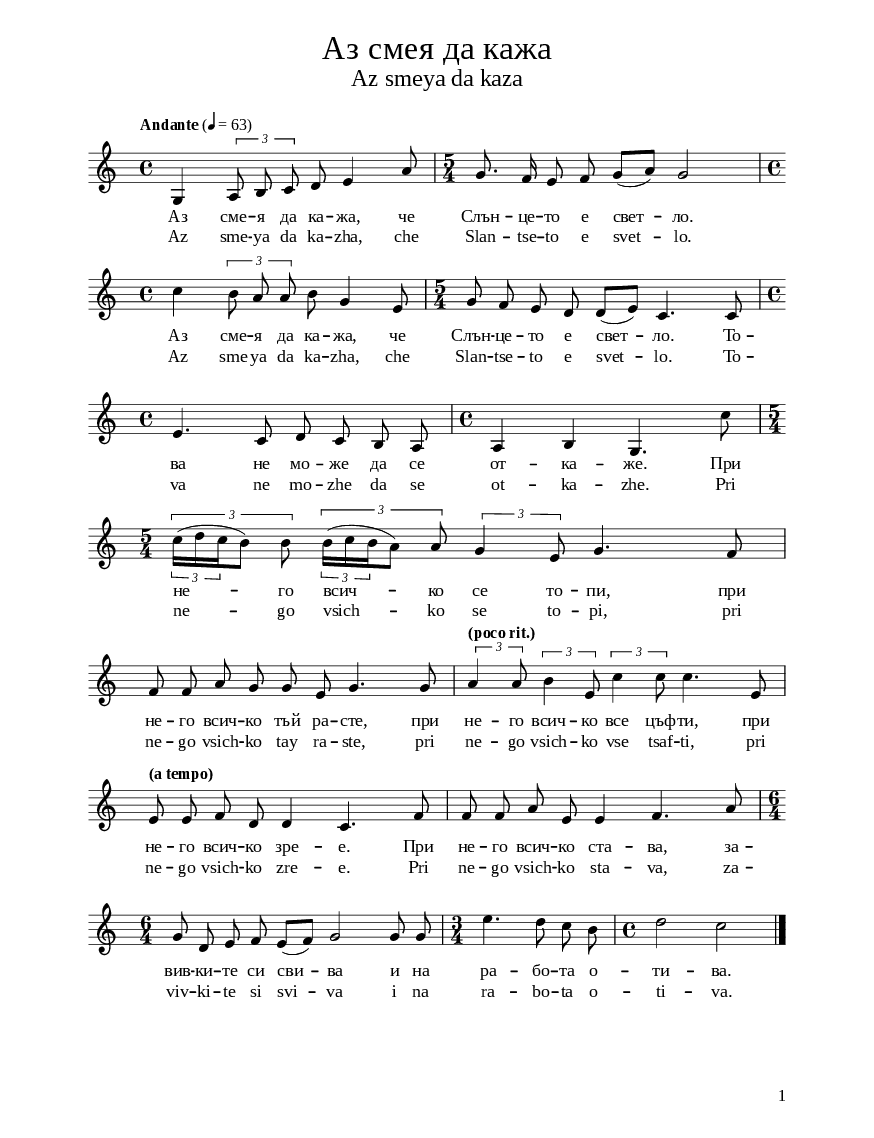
\version "2.24.0"

% include paper part and global functions
\include "include/globals.ily"

\bookpart {
  \label #'ref039
  \tocItem \markup " "
  \include "include/bookpart-paper.ily"
  \score {
    \include "include/score-layout.ily"


    \new Voice \relative c' {
      \clef treble
      \key c \major
      \time 4/4
      \tempoFunc "Andante" 4 "63"
      \autoBeamOff
      g4 \tuplet 3/2 {  a8   b8   c8  }  d8   e4   a8 | \time 5/4  | g8.   f16   e8   f8   g8 ( [ a8 ) ]   g2 \break |

      \time 4/4  | c4 \tuplet 3/2 {  b8   a8   a8  } b8   g4   e8 | \time 5/4  | g8   f8   e8   d8   d8 ( [ e8 ) ]   c4.   c8 \break |

      \time 4/4  | e4.   c8   d8   c8   b8  a8 |   \time 4/4   a4   b4   g4.   c'8  | \time 5/4 \break

      \tweak direction #up \tuplet 3/2 { \once \override Slur.positions = #'(1 . 1) \tuplet 3/2 { c16 ([ d16  c16 } b8]) b8 }

      \tweak direction #up \tuplet 3/2 { \once \override Slur.positions = #'(1.05 . 0.1) \tuplet 3/2 { b16 [( c16  b16 } a8 )] a8 }

      \tuplet 3/2 { g4 e8 } g4. f8 \break


      f8   f8   a8   g8   g8 e8   g4. g8 | \tempo "(poco rit.)"  \tuplet 3/2 { a4 a8 } \tuplet 3/2 { b4 e,8 } \tweak direction #up \tuplet 3/2 { c'4 c8 } c4. e,8 \break

      \tempo "(a tempo)" e8 e8   f8 d8   d4   c4.   f8 f8   f8   a8   e8   e4 f4.   a8 \break

      \time 6/4   g8   d8   e8   f8   e8 ( [ f8 ) ]   g2   g8   g8 \time 3/4 e'4. d8 c8 b8 \time 4/4 d2 c2 \bar "|." \break

    }

    \addlyrics {

      Аз сме -- я да ка -- жа, че Слън
      -- це -- то е свет -- ло. Аз сме
      -- я да ка -- жа, че Слън -- це --
      то е свет -- ло. То -- ва не
      мо -- же да се от -- ка -- же. При
      не --   го всич  --
      ко се то -- пи, при не -- го
      всич -- ко тъй ра -- сте, при не --
      го всич -- ко все цъф -- ти, при
      не -- го всич -- ко зре -- е. При
      не -- го всич -- ко ста -- ва, за --
      вив -- ки -- те си сви -- ва и
      на ра -- бо -- та о -- ти -- ва.


    }
    \addlyrics {
      Az sme -- ya da ka -- zha, che Slan
      -- tse -- to e svet -- lo. Az sme
      -- ya da ka -- zha, che Slan -- tse --
      to e svet -- lo. To -- va ne
      mo -- zhe da se ot -- ka -- zhe. Pri
      ne --   go vsich  --
      ko se to -- pi, pri ne -- go
      vsich -- ko tay ra -- ste, pri ne --
      go vsich -- ko vse tsaf -- ti, pri
      ne -- go vsich -- ko zre -- e. Pri
      ne -- go vsich -- ko sta -- va, za --
      viv -- ki -- te si svi -- va i
      na ra -- bo -- ta o -- ti -- va.
    }

    \header {
      title = \titleFunc "Аз смея да кажа" "Az smeya da kaza"
    }

    \midi{}

  } % score

  %\markup \dc-one "D.C. al Fine"
  %

  % include foreign translation(s) of the song

  \pageBreak
  \version "2.24.0"

\markup \fill-line { \fontsize #deTitleFontSize "Ich wage zu sagen" }
\markup \null
\markup \null
\markup \fontsize #deCoupletFontSize {
  \hspace #20
  \override #`(baseline-skip . ,deCoupletBaselineSkip)

  \column {
    \line { " "Ich wage zu sagen, }

    \line { " "dass die Sonne hell ist. }

    \line { " "Ich wage zu sagen, }

    \line { " "dass die Sonne hell ist.}

    \line { " "Das lässt sich nicht leugnen.}

    \line { " "Bei ihr schmilzt alles, }

    \line { " "bei ihr wächst alles, }

    \line { " "bei ihr blüht alles,}

    \line { " "bei ihr reift alles.}

    \line { " "Bei ihr steht alle auf, }

    \line { " "faltet seine Decken zusammen}

    \line { " "und begibt sich an die Arbeit.  }

  }


}


} % bookpart
